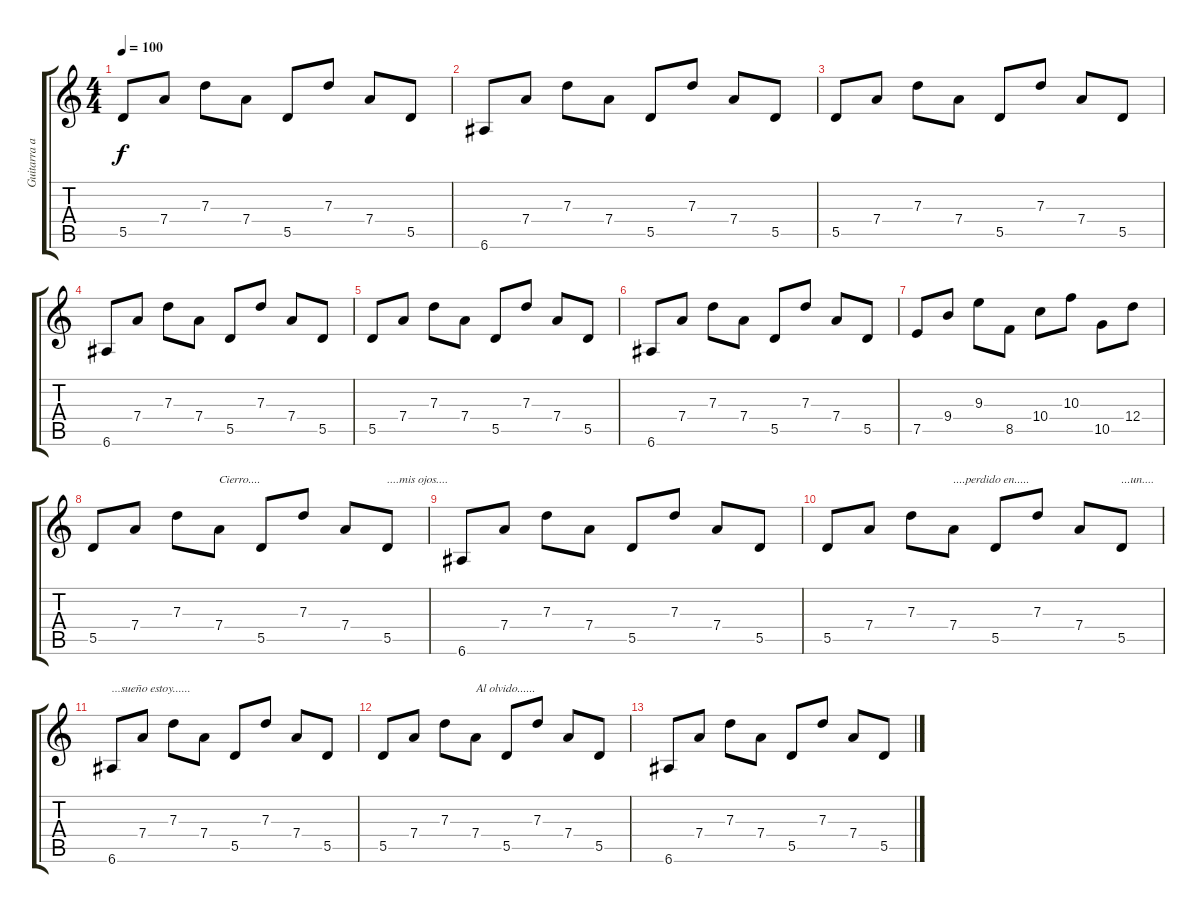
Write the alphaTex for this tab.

\track ("Guitarra acustica" "Guitarra a") {instrument acousticguitarsteel}
\staff {score tabs}
\tuning (E4 B3 G3 D3 A2 E2) {hide}
\ts (4 4)
\tempo 100
\clef g2
\ks c
5.5.8{dy f instrument acousticguitarsteel} 7.4.8 7.3.8 7.4.8 5.5.8 7.3.8 7.4.8 5.5.8 |
6.6.8 7.4.8 7.3.8 7.4.8 5.5.8 7.3.8 7.4.8 5.5.8 |
5.5.8 7.4.8 7.3.8 7.4.8 5.5.8 7.3.8 7.4.8 5.5.8 |
6.6.8 7.4.8 7.3.8 7.4.8 5.5.8 7.3.8 7.4.8 5.5.8 |
5.5.8 7.4.8 7.3.8 7.4.8 5.5.8 7.3.8 7.4.8 5.5.8 |
6.6.8 7.4.8 7.3.8 7.4.8 5.5.8 7.3.8 7.4.8 5.5.8 |
7.5.8 9.4.8 9.3.8 8.5.8 10.4.8 10.3.8 10.5.8 12.4.8 |
5.5.8 7.4.8 7.3.8 7.4.8{txt "Cierro...."} 5.5.8 7.3.8 7.4.8 5.5.8{txt "....mis ojos...."} |
6.6.8 7.4.8 7.3.8 7.4.8 5.5.8 7.3.8 7.4.8 5.5.8 |
5.5.8 7.4.8 7.3.8 7.4.8{txt "....perdido en....."} 5.5.8 7.3.8 7.4.8 5.5.8{txt "...un...."} |
6.6.8{txt "...sueño estoy......"} 7.4.8 7.3.8 7.4.8 5.5.8 7.3.8 7.4.8 5.5.8 |
5.5.8 7.4.8 7.3.8 7.4.8{txt "Al olvido......"} 5.5.8 7.3.8 7.4.8 5.5.8 |
6.6.8 7.4.8 7.3.8 7.4.8 5.5.8 7.3.8 7.4.8 5.5.8
